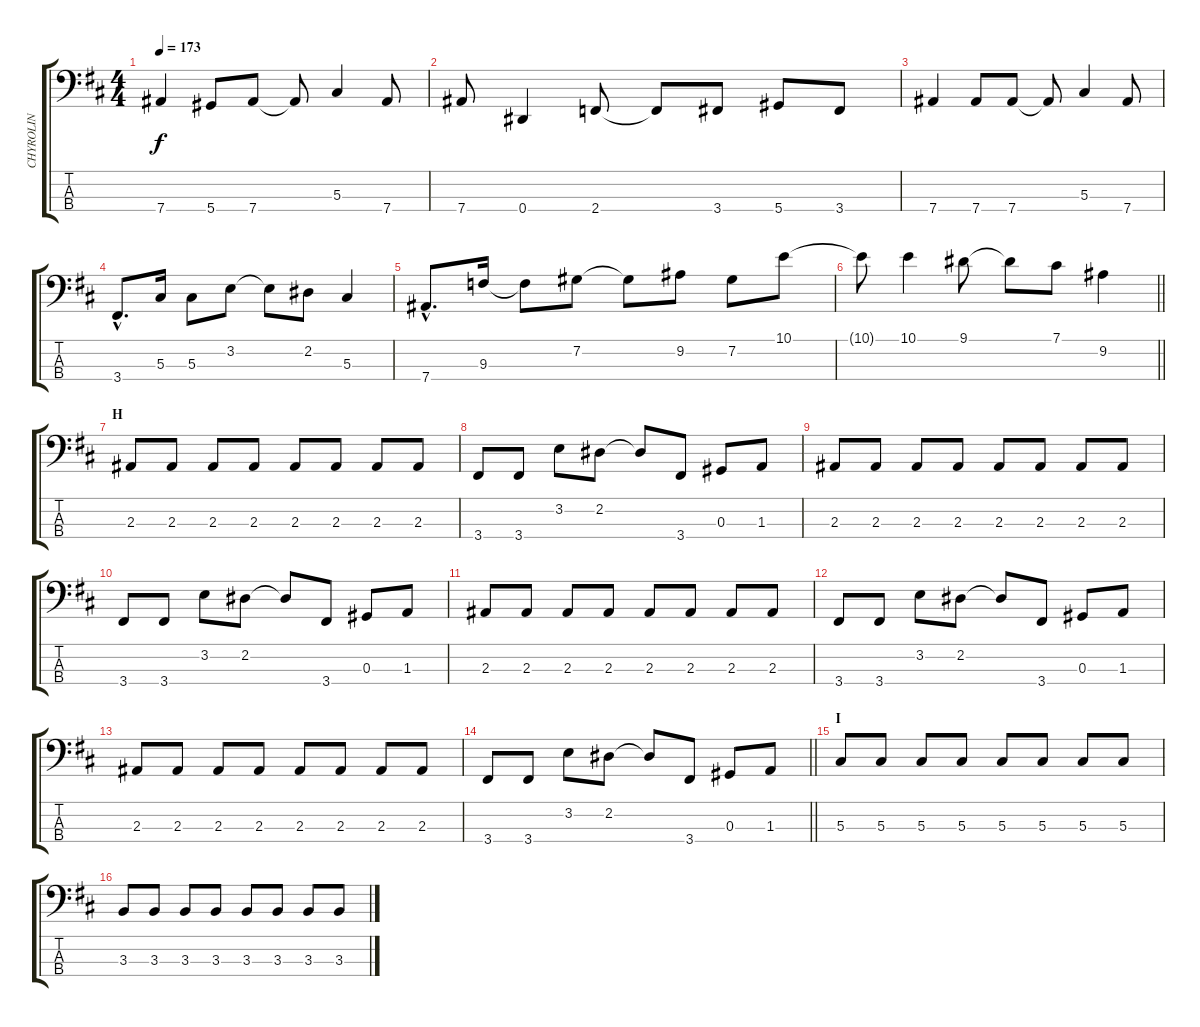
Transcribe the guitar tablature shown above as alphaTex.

\track ("CHYROLIN" "CHYROLIN") {instrument electricbassfinger}
\staff {score tabs}
\tuning (Gb2 Db2 Ab1 Eb1) {hide}
\ts (4 4)
\tempo 173
\clef f4
\ks bminor
7.4.4{dy f} 5.4.8 7.4.8 7.4{t}.8 5.3.4 7.4.8 |
7.4.8 0.4.4 2.4.8 2.4{t}.8 3.4.8 5.4.8 3.4.8 |
7.4.4 7.4.8 7.4.8 7.4{t}.8 5.3.4 7.4.8 |
3.4{hac}.8{d} 5.3.16 5.3.8 3.2.8 3.2{t}.8 2.2.8 5.3.4 |
7.4{hac}.8{d} 9.3.16 9.3{t}.8 7.2.8 7.2{t}.8 9.2.8 7.2.8 10.1.8 |
\barLineRight lightlight
10.1{t}.8 10.1.4 9.1.8 9.1{t}.8 7.1.8 9.2.4 |
\section ("" "H")
2.3.8 2.3.8 2.3.8 2.3.8 2.3.8 2.3.8 2.3.8 2.3.8 |
3.4.8 3.4.8 3.2.8 2.2.8 2.2{t}.8 3.4.8 0.3.8 1.3.8 |
2.3.8 2.3.8 2.3.8 2.3.8 2.3.8 2.3.8 2.3.8 2.3.8 |
3.4.8 3.4.8 3.2.8 2.2.8 2.2{t}.8 3.4.8 0.3.8 1.3.8 |
2.3.8 2.3.8 2.3.8 2.3.8 2.3.8 2.3.8 2.3.8 2.3.8 |
3.4.8 3.4.8 3.2.8 2.2.8 2.2{t}.8 3.4.8 0.3.8 1.3.8 |
2.3.8 2.3.8 2.3.8 2.3.8 2.3.8 2.3.8 2.3.8 2.3.8 |
\barLineRight lightlight
3.4.8 3.4.8 3.2.8 2.2.8 2.2{t}.8 3.4.8 0.3.8 1.3.8 |
\section ("" "I")
5.3.8 5.3.8 5.3.8 5.3.8 5.3.8 5.3.8 5.3.8 5.3.8 |
3.3.8 3.3.8 3.3.8 3.3.8 3.3.8 3.3.8 3.3.8 3.3.8
